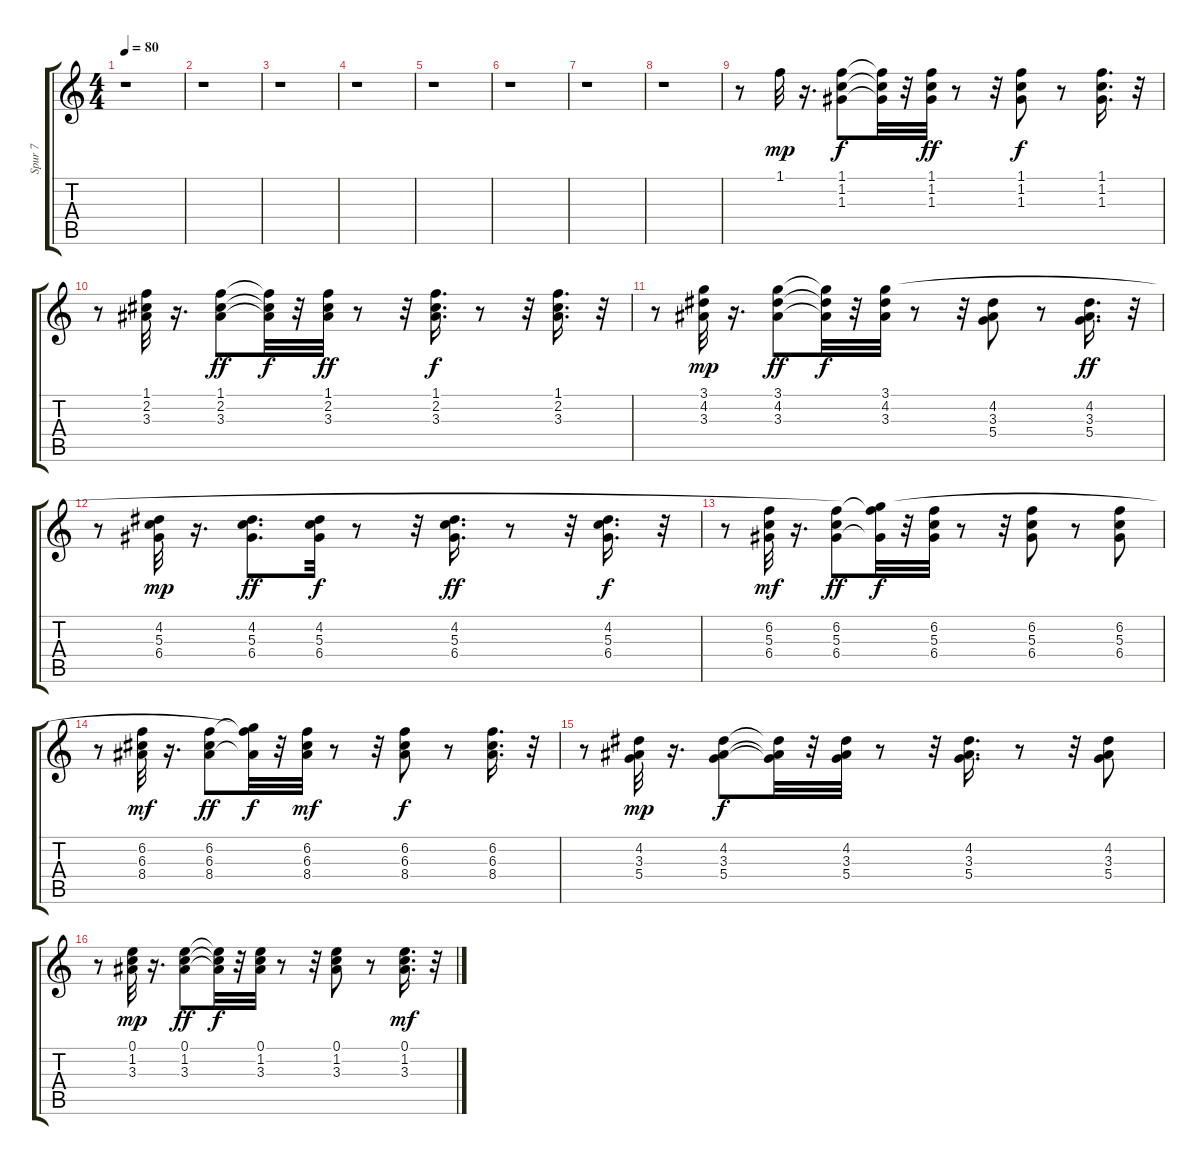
\track ("Spur 7" "Spur 7") {instrument acousticguitarsteel}
\staff {score tabs}
\tuning (E4 B3 G3 D3 A2 E2) {hide}
\ts (4 4)
\tempo 80
\clef g2
\ks c
r.1{dy mf} |
r.1 |
r.1 |
r.1 |
r.1 |
r.1 |
r.1 |
r.1 |
r.8 1.1.32{dy mp} r.16{d} (1.1 1.2 1.3).8{dy f} (1.1{t} 1.2{t} 1.3{t}).32 r.32 (1.1 1.2 1.3).32{dy ff} r.8 r.32 (1.1 1.2 1.3).8{dy f} r.8 (1.1 1.2 1.3).16{d} r.32 |
r.8 (1.1 2.2 3.3).32 r.16{d} (1.1 2.2 3.3).8{dy ff} (1.1{t} 2.2{t} 3.3{t}).32{dy f} r.32 (1.1 2.2 3.3).32{dy ff} r.8 r.32 (1.1 2.2 3.3).16{d dy f} r.8 r.32 (1.1 2.2 3.3).16{d} r.32 |
r.8 (3.1 4.2 3.3).32{dy mp} r.16{d} (3.1 4.2 3.3).8{dy ff} (3.1{t} 4.2{t} 3.3{t}).32{dy f} r.32 (3.1 4.2 3.3).32 r.8 r.32 (4.2 3.3 5.4).8 r.8 (4.2 3.3 5.4).16{d dy ff} r.32 |
r.8 (4.2 5.3 6.4).32{dy mp} r.16{d} (4.2 5.3 6.4).8{d dy ff} (4.2 5.3 6.4).32{dy f} r.8 r.32 (4.2 5.3 6.4).16{d dy ff} r.8 r.32 (4.2 5.3 6.4).16{d dy f} r.32 |
r.8 (6.2 5.3 6.4).32{dy mf} r.16{d} (6.2 5.3 6.4).8{dy ff} (3.1{t} 6.2{t} 6.4{t}).32{dy f} r.32 (6.2 5.3 6.4).32 r.8 r.32 (6.2 5.3 6.4).8 r.8 (6.2 5.3 6.4).8 |
r.8 (6.2 6.3 8.4).32{dy mf} r.16{d} (6.2 6.3 8.4).8{dy ff} (3.1{t} 6.2{t} 8.4{t}).32{dy f} r.32 (6.2 6.3 8.4).32{dy mf} r.8 r.32 (6.2 6.3 8.4).8{dy f} r.8 (6.2 6.3 8.4).16{d} r.32 |
r.8 (4.2 3.3 5.4).32{dy mp} r.16{d} (4.2 3.3 5.4).8{dy f} (4.2{t} 3.3{t} 5.4{t}).32 r.32 (4.2 3.3 5.4).32 r.8 r.32 (4.2 3.3 5.4).16{d} r.8 r.32 (4.2 3.3 5.4).8 |
r.8 (0.1 1.2 3.3).32{dy mp} r.16{d} (0.1 1.2 3.3).8{dy ff} (0.1{t} 1.2{t} 3.3{t}).32{dy f} r.32 (0.1 1.2 3.3).32 r.8 r.32 (0.1 1.2 3.3).8 r.8 (0.1 1.2 3.3).16{d dy mf} r.32
